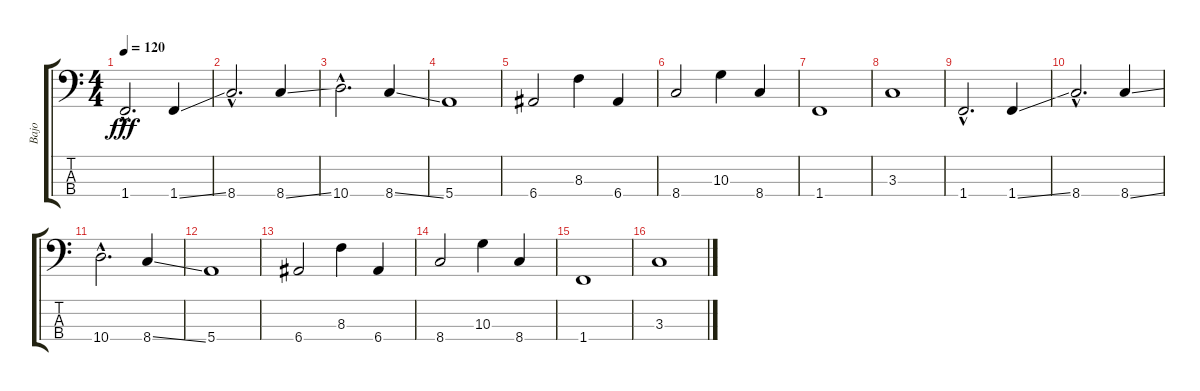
\track ("Bajo" "Bajo") {instrument electricbassfinger}
\staff {score tabs}
\tuning (G2 D2 A1 E1) {hide}
\ts (4 4)
\tempo 120
\clef f4
\ks c
1.4{hac}.2{d dy fff} 1.4{ss}.4 |
8.4{hac}.2{d} 8.4{ss}.4 |
10.4{hac}.2{d} 8.4{ss}.4 |
5.4.1 |
6.4.2 8.3.4 6.4.4 |
8.4.2 10.3.4 8.4.4 |
1.4.1 |
3.3.1 |
1.4{hac}.2{d} 1.4{ss}.4 |
8.4{hac}.2{d} 8.4{ss}.4 |
10.4{hac}.2{d} 8.4{ss}.4 |
5.4.1 |
6.4.2 8.3.4 6.4.4 |
8.4.2 10.3.4 8.4.4 |
1.4.1 |
3.3.1
